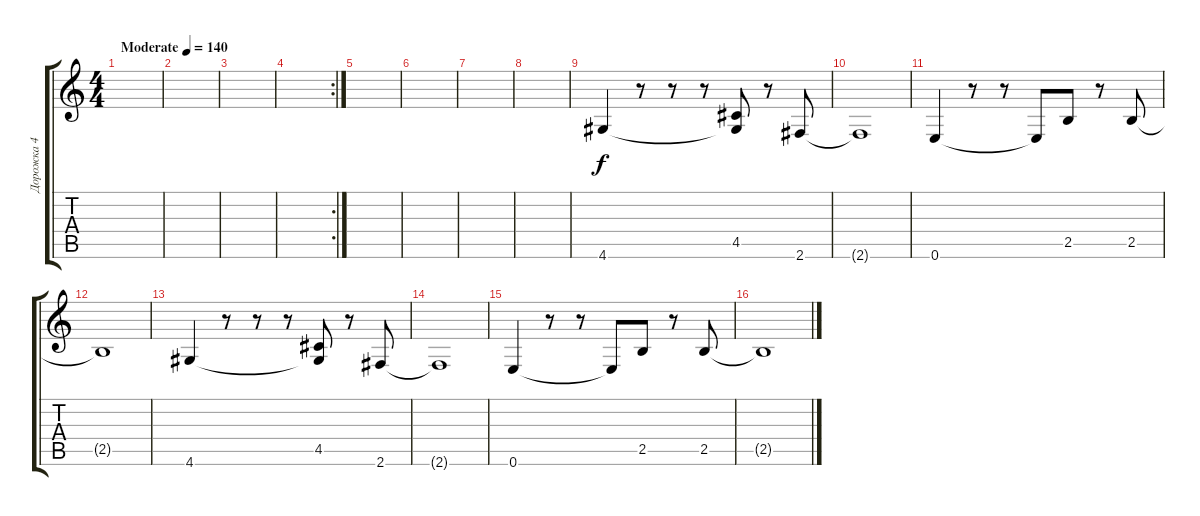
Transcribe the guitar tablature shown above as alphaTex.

\track ("Дорожка 4" "Дорожка 4") {instrument electricbassfinger}
\staff {score tabs}
\tuning (E4 B3 G3 D3 A2 E2) {hide}
\ts (4 4)
\tempo (140 "Moderate")
\clef g2
\ks c
|
|
|
\rc 2
|
|
|
|
|
4.6.4 r.8 r.8 r.8 (4.5 4.6{t}).8 r.8 2.6.8 |
2.6{t}.1 |
0.6.4 r.8 r.8 0.6{t}.8 2.5.8 r.8 2.5.8 |
2.5{t}.1 |
4.6.4 r.8 r.8 r.8 (4.5 4.6{t}).8 r.8 2.6.8 |
2.6{t}.1 |
0.6.4 r.8 r.8 0.6{t}.8 2.5.8 r.8 2.5.8 |
2.5{t}.1
